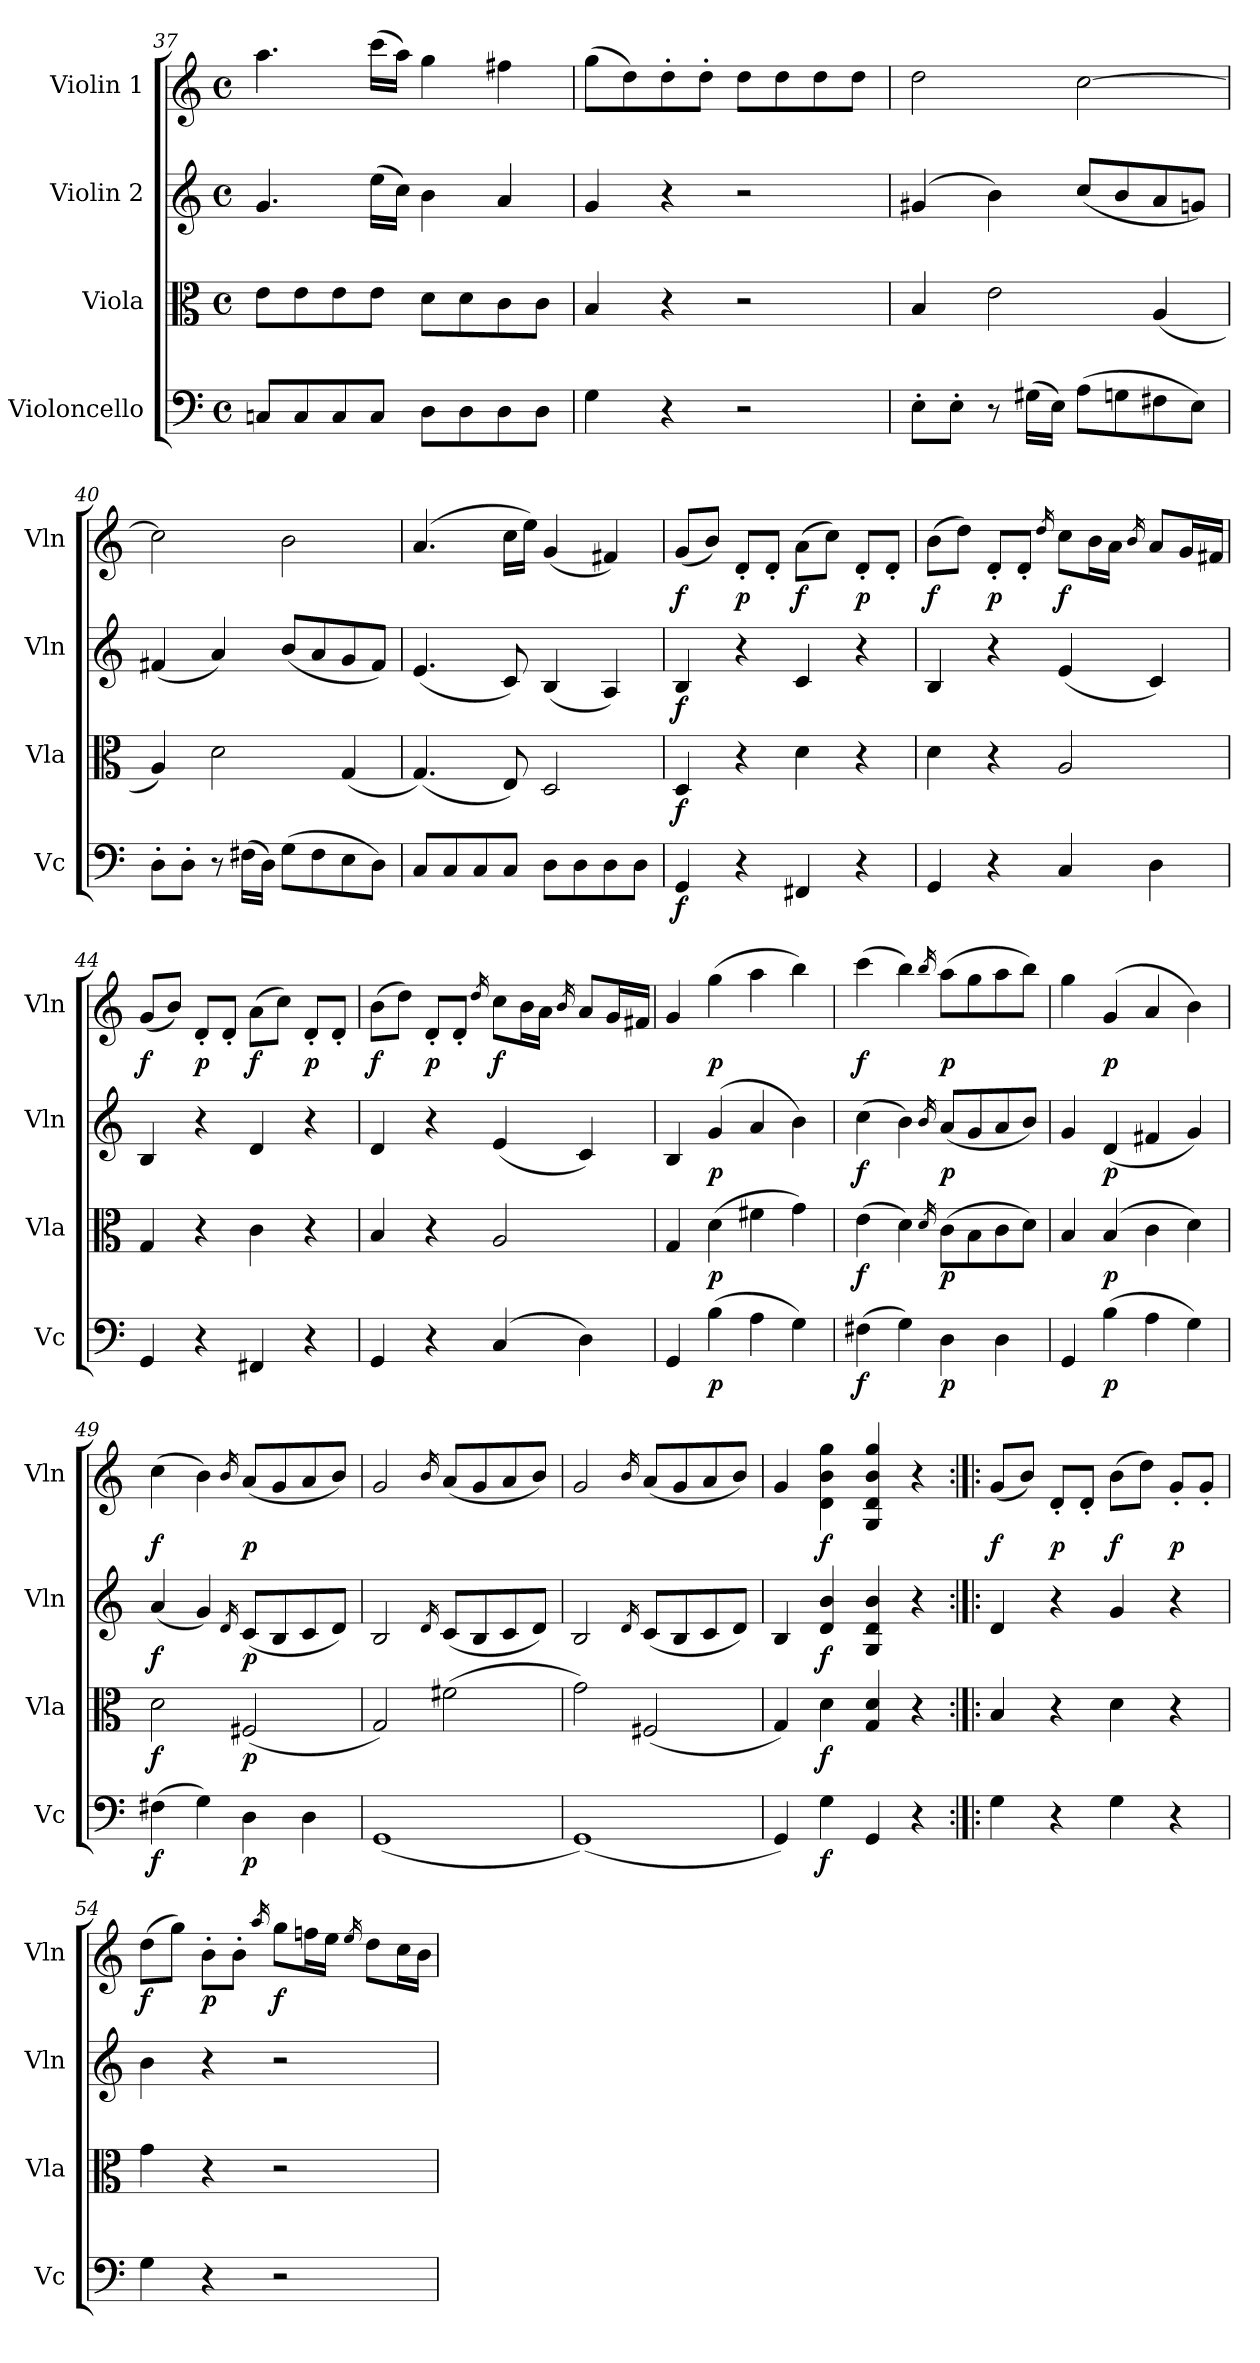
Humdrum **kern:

**kern	**dynam	**kern	**dynam	**kern	**dynam	**kern	**dynam
*part4	*part4	*part3	*part3	*part2	*part2	*part1	*part1
*staff4	*staff4	*staff3	*staff3	*staff2	*staff2	*staff1	*staff1
*I"Violoncello	*	*I"Viola	*	*I"Violin 2	*	*I"Violin 1	*
*I'Vc	*	*I'Vla	*	*I'Vln	*	*I'Vln	*
*clefF4	*	*clefC3	*	*clefG2	*	*clefG2	*
*k[]	*	*k[]	*	*k[]	*	*k[]	*
*M4/4	*	*M4/4	*	*M4/4	*	*M4/4	*
*met(c)	*	*met(c)	*	*met(c)	*	*met(c)	*
=37	=37	=37	=37	=37	=37	=37	=37
8Cn/L	.	8e\L	.	4.g/	.	4.aa\	.
8C/	.	8e\	.	.	.	.	.
8C/	.	8e\	.	.	.	.	.
8C/J	.	8e\J	.	(16ee\LL	.	(16ccc\LL	.
.	.	.	.	16cc\JJ)	.	16aa\JJ)	.
8D\L	.	8d\L	.	4b\	.	4gg\	.
8D\	.	8d\	.	.	.	.	.
8D\	.	8c\	.	4a/	.	4ff#X\	.
8D\J	.	8c\J	.	.	.	.	.
=38	=38	=38	=38	=38	=38	=38	=38
4G\	.	4B/	.	4g/	.	(8gg\L	.
.	.	.	.	.	.	8dd\)	.
4r	.	4r	.	4r	.	8dd'\	.
.	.	.	.	.	.	8dd'\J	.
2r	.	2r	.	2r	.	8dd\L	.
.	.	.	.	.	.	8dd\	.
.	.	.	.	.	.	8dd\	.
.	.	.	.	.	.	8dd\J	.
=39	=39	=39	=39	=39	=39	=39	=39
8E'\L	.	4B/	.	(4g#X/	.	2dd\	.
8E'\J	.	.	.	.	.	.	.
8r	.	2e\	.	4b\)	.	.	.
(16G#X\LL	.	.	.	.	.	.	.
16E\JJ)	.	.	.	.	.	.	.
(8A\L	.	.	.	(8cc/L	.	[2cc\	.
8Gn\	.	.	.	8b/	.	.	.
8F#X\	.	(4A/	.	8a/	.	.	.
8E\J)	.	.	.	8gn/J)	.	.	.
!!LO:LB:g=z
=40	=40	=40	=40	=40	=40	=40	=40
8D'\L	.	4A/)	.	(4f#X/	.	2cc\]	.
8D'\J	.	.	.	.	.	.	.
8r	.	2d\	.	4a/)	.	.	.
(16F#X\LL	.	.	.	.	.	.	.
16D\JJ)	.	.	.	.	.	.	.
(8G\L	.	.	.	(8b/L	.	2b\	.
8F#\	.	.	.	8a/	.	.	.
8E\	.	(4G/	.	8g/	.	.	.
8D\J)	.	.	.	8f#/J)	.	.	.
=41	=41	=41	=41	=41	=41	=41	=41
8C/L	.	(4.G/)	.	(4.e/	.	(4.a/	.
8C/	.	.	.	.	.	.	.
8C/	.	.	.	.	.	.	.
8C/J	.	8E/)	.	8c/)	.	16cc\LL	.
.	.	.	.	.	.	16ee\JJ)	.
8D\L	.	2D/	.	(4B/	.	(4g/	.
8D\	.	.	.	.	.	.	.
8D\	.	.	.	4A/)	.	4f#X/)	.
8D\J	.	.	.	.	.	.	.
=42	=42	=42	=42	=42	=42	=42	=42
!	!LO:DY:b	!	!LO:DY:b	!	!LO:DY:b	!	!LO:DY:b
4GG/	f	4D/	f	4B/	f	(8g/L	f
.	.	.	.	.	.	8b/J)	.
!	!	!	!	!	!	!	!LO:DY:b
4r	.	4r	.	4r	.	8d'/L	p
.	.	.	.	.	.	8d'/J	.
!	!	!	!	!	!	!	!LO:DY:b
4FF#X/	.	4d\	.	4c/	.	(8a\L	f
.	.	.	.	.	.	8cc\J)	.
!	!	!	!	!	!	!	!LO:DY:b
4r	.	4r	.	4r	.	8d'/L	p
.	.	.	.	.	.	8d'/J	.
!!LO:LB:g=z
=43	=43	=43	=43	=43	=43	=43	=43
!	!	!	!	!	!	!	!LO:DY:b
4GG/	.	4d\	.	4B/	.	(8b\L	f
.	.	.	.	.	.	8dd\J)	.
!	!	!	!	!	!	!	!LO:DY:b
4r	.	4r	.	4r	.	8d'/L	p
.	.	.	.	.	.	8d'/J	.
.	.	.	.	.	.	16qdd/	.
!	!	!	!	!	!	!	!LO:DY:b
4C/	.	2A/	.	(4e/	.	8cc\L	f
.	.	.	.	.	.	16b\L	.
.	.	.	.	.	.	16a\JJ	.
.	.	.	.	.	.	16qb/	.
4D\	.	.	.	4c/)	.	8a/L	.
.	.	.	.	.	.	16g/L	.
.	.	.	.	.	.	16f#X/JJ	.
=44	=44	=44	=44	=44	=44	=44	=44
!	!	!	!	!	!	!	!LO:DY:b
4GG/	.	4G/	.	4B/	.	(8g/L	f
.	.	.	.	.	.	8b/J)	.
!	!	!	!	!	!	!	!LO:DY:b
4r	.	4r	.	4r	.	8d'/L	p
.	.	.	.	.	.	8d'/J	.
!	!	!	!	!	!	!	!LO:DY:b
4FF#X/	.	4c\	.	4d/	.	(8a\L	f
.	.	.	.	.	.	8cc\J)	.
!	!	!	!	!	!	!	!LO:DY:b
4r	.	4r	.	4r	.	8d'/L	p
.	.	.	.	.	.	8d'/J	.
=45	=45	=45	=45	=45	=45	=45	=45
!	!	!	!	!	!	!	!LO:DY:b
4GG/	.	4B/	.	4d/	.	(8b\L	f
.	.	.	.	.	.	8dd\J)	.
!	!	!	!	!	!	!	!LO:DY:b
4r	.	4r	.	4r	.	8d'/L	p
.	.	.	.	.	.	8d'/J	.
.	.	.	.	.	.	16qdd/	.
!	!	!	!	!	!	!	!LO:DY:b
(4C/	.	2A/	.	(4e/	.	8cc\L	f
.	.	.	.	.	.	16b\L	.
.	.	.	.	.	.	16a\JJ	.
.	.	.	.	.	.	16qb/	.
4D\)	.	.	.	4c/)	.	8a/L	.
.	.	.	.	.	.	16g/L	.
.	.	.	.	.	.	16f#X/JJ	.
=46	=46	=46	=46	=46	=46	=46	=46
4GG/	.	4G/	.	4B/	.	4g/	.
!	!LO:DY:b	!	!LO:DY:b	!	!LO:DY:b	!	!LO:DY:b
(4B\	p	(4d\	p	(4g/	p	(4gg\	p
4A\	.	4f#X\	.	4a/	.	4aa\	.
4G\)	.	4g\)	.	4b\)	.	4bb\)	.
=47	=47	=47	=47	=47	=47	=47	=47
!	!LO:DY:b	!	!LO:DY:b	!	!LO:DY:b	!	!LO:DY:b
(4F#X\	f	(4e\	f	(4cc\	f	(4ccc\	f
4G\)	.	4d\)	.	4b\)	.	4bb\)	.
.	.	16qd/	.	16qb/	.	16qbb/	.
!	!LO:DY:b	!	!LO:DY:b	!	!LO:DY:b	!	!LO:DY:b
4D\	p	(8c\L	p	(8a/L	p	(8aa\L	p
.	.	8B\	.	8g/	.	8gg\	.
4D\	.	8c\	.	8a/	.	8aa\	.
.	.	8d\J)	.	8b/J)	.	8bb\J)	.
=48	=48	=48	=48	=48	=48	=48	=48
4GG/	.	4B/	.	4g/	.	4gg\	.
!	!LO:DY:b	!	!LO:DY:b	!	!LO:DY:b	!	!LO:DY:b
(4B\	p	(4B/	p	(4d/	p	(4g/	p
4A\	.	4c\	.	4f#X/	.	4a/	.
4G\)	.	4d\)	.	4g/)	.	4b\)	.
!!LO:LB:g=z
=49	=49	=49	=49	=49	=49	=49	=49
!	!LO:DY:b	!	!LO:DY:b	!	!LO:DY:b	!	!LO:DY:b
(4F#X\	f	2d\	f	(4a/	f	(4cc\	f
4G\)	.	.	.	4g/)	.	4b\)	.
.	.	.	.	16qd/	.	16qb/	.
!	!LO:DY:b	!	!LO:DY:b	!	!LO:DY:b	!	!LO:DY:b
4D\	p	(2F#X/	p	(8c/L	p	(8a/L	p
.	.	.	.	8B/	.	8g/	.
4D\	.	.	.	8c/	.	8a/	.
.	.	.	.	8d/J)	.	8b/J)	.
=50	=50	=50	=50	=50	=50	=50	=50
(1GG	.	2G/)	.	2B/	.	2g/	.
.	.	.	.	16qd/	.	16qb/	.
.	.	(2f#X\	.	(8c/L	.	(8a/L	.
.	.	.	.	8B/	.	8g/	.
.	.	.	.	8c/	.	8a/	.
.	.	.	.	8d/J)	.	8b/J)	.
!!LO:PB:g=z
=51	=51	=51	=51	=51	=51	=51	=51
(1GG)	.	2g\)	.	2B/	.	2g/	.
.	.	.	.	16qd/	.	16qb/	.
.	.	(2F#X/	.	(8c/L	.	(8a/L	.
.	.	.	.	8B/	.	8g/	.
.	.	.	.	8c/	.	8a/	.
.	.	.	.	8d/J)	.	8b/J)	.
=52	=52	=52	=52	=52	=52	=52	=52
4GG/)	.	4G/)	.	4B/	.	4g/	.
!	!LO:DY:b	!	!LO:DY:b	!	!LO:DY:b	!	!LO:DY:b
4G\	f	4d\	f	4d/ 4b/	f	4d\ 4b\ 4gg\	f
4GG/	.	4G/ 4d/	.	4G/ 4d/ 4b/	.	4G/ 4d/ 4b/ 4gg/	.
4r	.	4r	.	4r	.	4r	.
=53:|!|:	=53:|!|:	=53:|!|:	=53:|!|:	=53:|!|:	=53:|!|:	=53:|!|:	=53:|!|:
!	!	!	!	!	!	!	!LO:DY:b
4G\	.	4B/	.	4d/	.	(8g/L	f
.	.	.	.	.	.	8b/J)	.
!	!	!	!	!	!	!	!LO:DY:b
4r	.	4r	.	4r	.	8d'/L	p
.	.	.	.	.	.	8d'/J	.
!	!	!	!	!	!	!	!LO:DY:b
4G\	.	4d\	.	4g/	.	(8b\L	f
.	.	.	.	.	.	8dd\J)	.
!	!	!	!	!	!	!	!LO:DY:b
4r	.	4r	.	4r	.	8g'/L	p
.	.	.	.	.	.	8g'/J	.
=54	=54	=54	=54	=54	=54	=54	=54
!	!	!	!	!	!	!	!LO:DY:b
4G\	.	4g\	.	4b\	.	(8dd\L	f
.	.	.	.	.	.	8gg\J)	.
!	!	!	!	!	!	!	!LO:DY:b
4r	.	4r	.	4r	.	8b'\L	p
.	.	.	.	.	.	8b'\J	.
.	.	.	.	.	.	16qaa/	.
!	!	!	!	!	!	!	!LO:DY:b
2r	.	2r	.	2r	.	8gg\L	f
.	.	.	.	.	.	16ffn\L	.
.	.	.	.	.	.	16ee\JJ	.
.	.	.	.	.	.	16qee/	.
.	.	.	.	.	.	8dd\L	.
.	.	.	.	.	.	16cc\L	.
.	.	.	.	.	.	16b\JJ	.
=	=	=	=	=	=	=	=
*-	*-	*-	*-	*-	*-	*-	*-
